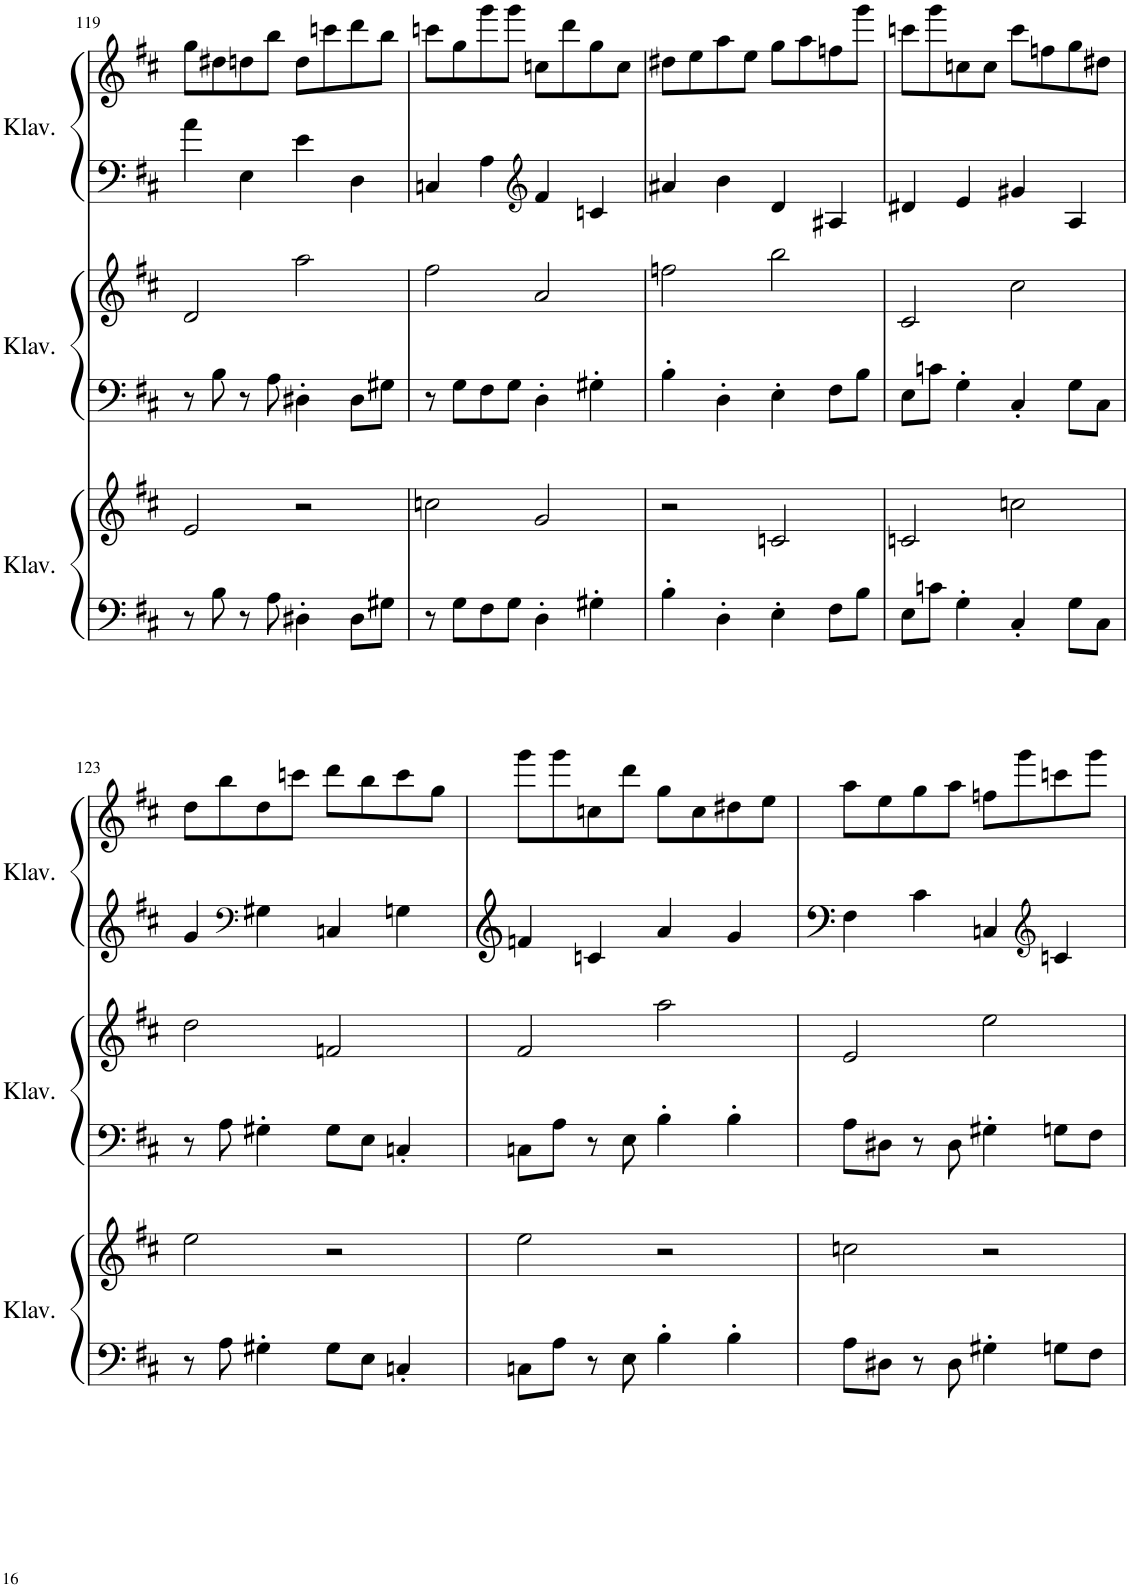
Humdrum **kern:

**kern	**kern	**kern	**kern	**kern	**kern
*part3	*part3	*part2	*part2	*part1	*part1
*staff6	*staff5	*staff4	*staff3	*staff2	*staff1
*I"Klavier	*	*I"Klavier	*	*I"Klavier	*
*I'Klav.	*	*I'Klav.	*	*I'Klav.	*
!!LO:PB:g=z
*clefG2	*clefG2	*clefG2	*clefG2	*clefF4	*clefG2
*k[f#c#]	*k[f#c#]	*k[f#c#]	*k[f#c#]	*k[f#c#]	*k[f#c#]
*M4/4	*M4/4	*M4/4	*M4/4	*M4/4	*M4/4
=119	=119	=119	=119	=119	=119
8r	2e/	8r	2d/	4a\	8gg\L
8B\	.	8B\	.	.	8dd#X\
8r	.	8r	.	4E\	8ddn\
8A\	.	8A\	.	.	8bb\J
4D#X'\	2r	4D#X'\	2aa\	4e\	8dd\L
.	.	.	.	.	8cccn\
8D#\L	.	8D#\L	.	4D\	8ddd\
8G#X\J	.	8G#X\J	.	.	8bb\J
=120	=120	=120	=120	=120	=120
8r	2ccn\	8r	2ff#\	4Cn/	8cccn\L
8G\L	.	8G\L	.	.	8gg\
8F#\	.	8F#\	.	4A\	8ggg\
8G\J	.	8G\J	.	.	8ggg\J
*	*	*	*	*clefG2	*
4D'\	2g/	4D'\	2a/	4f#/	8ccn\L
.	.	.	.	.	8ddd\
4G#X'\	.	4G#X'\	.	4cn/	8gg\
.	.	.	.	.	8cc\J
=121	=121	=121	=121	=121	=121
4B'\	2r	4B'\	2ffn\	4a#X/	8dd#X\L
.	.	.	.	.	8ee\
4D'\	.	4D'\	.	4b\	8aa\
.	.	.	.	.	8ee\J
4E'\	2cn/	4E'\	2bb\	4d/	8gg\L
.	.	.	.	.	8aa\
8F#\L	.	8F#\L	.	4A#X/	8ffn\
8B\J	.	8B\J	.	.	8ggg\J
=122	=122	=122	=122	=122	=122
8E\L	2cn/	8E\L	2c#/	4d#X/	8cccn\L
8cn\J	.	8cn\J	.	.	8ggg\
4G'\	.	4G'\	.	4e/	8ccn\
.	.	.	.	.	8cc\J
4C#'/	2ccn\	4C#'/	2cc#\	4g#X/	8ccc\L
.	.	.	.	.	8ffn\
8G\L	.	8G\L	.	4A/	8gg\
8C#\J	.	8C#\J	.	.	8dd#X\J
!!LO:LB:g=z
=123	=123	=123	=123	=123	=123
8r	2ee\	8r	2dd\	4g/	8dd\L
8A\	.	8A\	.	.	8bb\
*	*	*	*	*clefF4	*
4G#X'\	.	4G#X'\	.	4G#X\	8dd\
.	.	.	.	.	8cccn\J
8G#\L	2r	8G#\L	2fn/	4Cn/	8ddd\L
8E\J	.	8E\J	.	.	8bb\
4Cn'/	.	4Cn'/	.	4Gn\	8ccc\
.	.	.	.	.	8gg\J
=124	=124	=124	=124	=124	=124
8Cn\L	2ee\	8Cn\L	2f#/	4fn/	8ggg\L
8A\J	.	8A\J	.	.	8ggg\
8r	.	8r	.	4cn/	8ccn\
8E\	.	8E\	.	.	8ddd\J
4B'\	2r	4B'\	2aa\	4a/	8gg\L
.	.	.	.	.	8cc\
4B'\	.	4B'\	.	4g/	8dd#X\
.	.	.	.	.	8ee\J
=125	=125	=125	=125	=125	=125
8A\L	2ccn\	8A\L	2e/	4F#\	8aa\L
8D#X\J	.	8D#X\J	.	.	8ee\
8r	.	8r	.	4c#\	8gg\
8D#\	.	8D#\	.	.	8aa\J
4G#X'\	2r	4G#X'\	2ee\	4Cn/	8ffn\L
.	.	.	.	.	8ggg\
*	*	*	*	*clefG2	*
8Gn\L	.	8Gn\L	.	4cn/	8cccn\
8F#\J	.	8F#\J	.	.	8ggg\J
=	=	=	=	=	=
*-	*-	*-	*-	*-	*-
